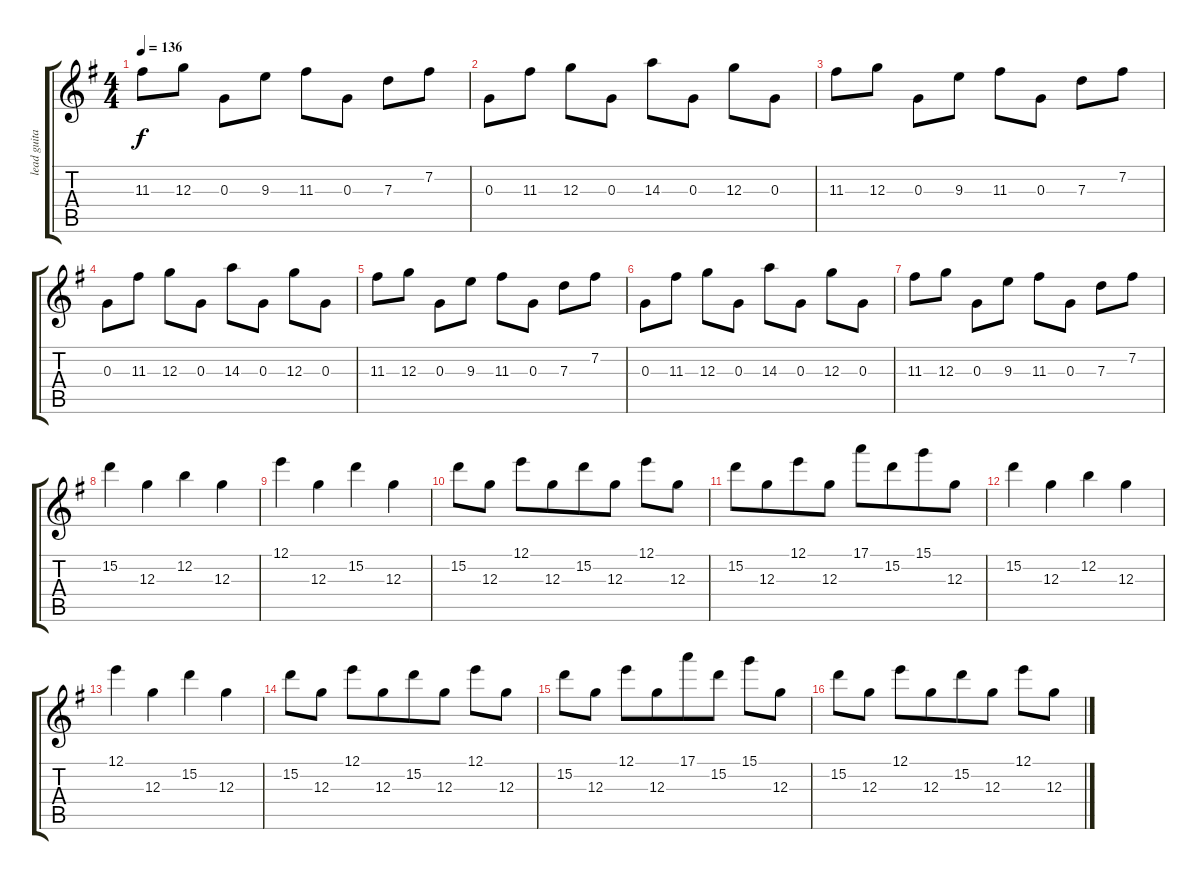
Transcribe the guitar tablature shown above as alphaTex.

\track ("lead guitar" "lead guita") {instrument overdrivenguitar}
\staff {score tabs}
\tuning (E4 B3 G3 D3 A2 E2) {hide}
\ts (4 4)
\tempo 136
\clef g2
\ks g
11.3.8{dy f beam merge} 12.3.8 0.3.8{beam merge} 9.3.8 11.3.8 0.3.8 7.3.8 7.2.8 |
0.3.8{beam merge} 11.3.8 12.3.8 0.3.8 14.3.8 0.3.8 12.3.8 0.3.8 |
11.3.8 12.3.8 0.3.8{beam merge} 9.3.8 11.3.8 0.3.8 7.3.8 7.2.8 |
0.3.8 11.3.8 12.3.8 0.3.8 14.3.8 0.3.8 12.3.8 0.3.8 |
11.3.8{beam merge} 12.3.8 0.3.8{beam merge} 9.3.8 11.3.8 0.3.8 7.3.8 7.2.8 |
0.3.8{beam merge} 11.3.8 12.3.8 0.3.8 14.3.8 0.3.8 12.3.8 0.3.8 |
11.3.8 12.3.8 0.3.8{beam merge} 9.3.8 11.3.8 0.3.8 7.3.8 7.2.8 |
15.2.4{beam merge} 12.3.4 12.2.4{beam merge} 12.3.4 |
12.1.4 12.3.4 15.2.4{beam merge} 12.3.4 |
15.2.8 12.3.8 12.1.8 12.3.8{beam merge} 15.2.8 12.3.8 12.1.8{beam merge} 12.3.8 |
15.2.8 12.3.8{beam merge} 12.1.8{beam merge} 12.3.8 17.1.8{beam merge} 15.2.8{beam merge} 15.1.8 12.3.8 |
15.2.4{beam merge} 12.3.4 12.2.4{beam merge} 12.3.4 |
12.1.4 12.3.4 15.2.4{beam merge} 12.3.4 |
15.2.8 12.3.8 12.1.8 12.3.8{beam merge} 15.2.8 12.3.8 12.1.8{beam merge} 12.3.8 |
15.2.8{beam merge} 12.3.8 12.1.8 12.3.8{beam merge} 17.1.8 15.2.8 15.1.8 12.3.8 |
15.2.8 12.3.8 12.1.8{beam merge} 12.3.8{beam merge} 15.2.8 12.3.8 12.1.8{beam merge} 12.3.8
